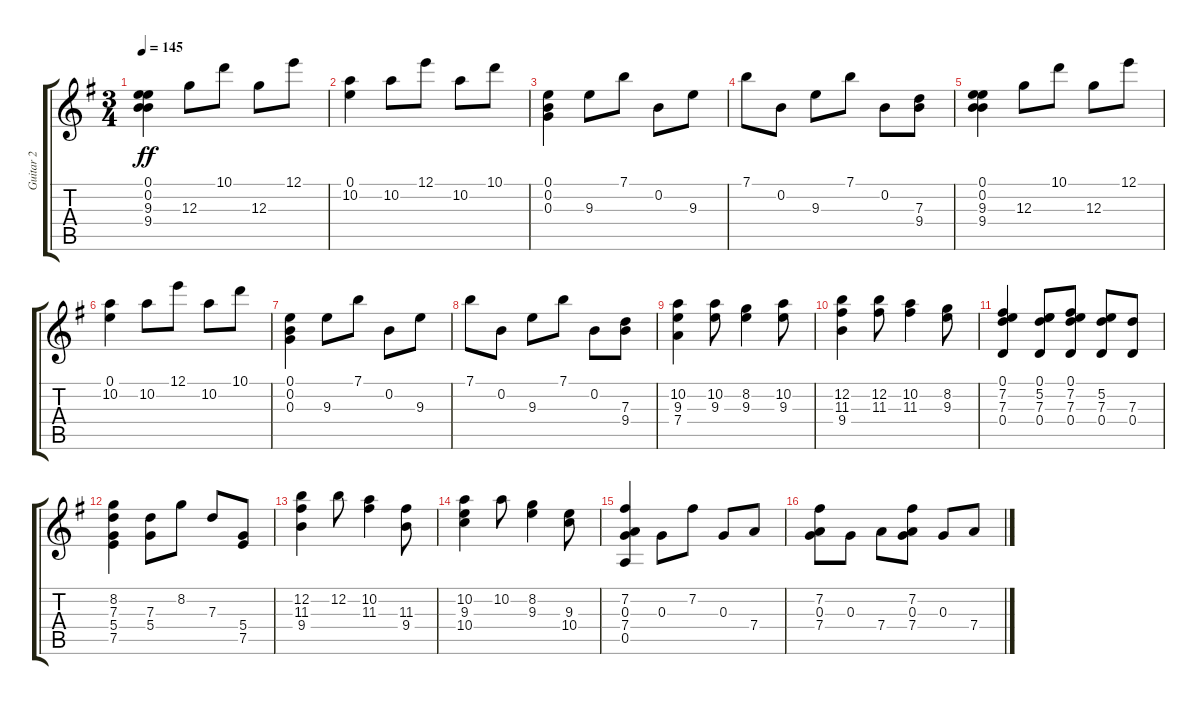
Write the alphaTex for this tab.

\track ("Guitar 2" "Guitar 2") {instrument overdrivenguitar}
\staff {score tabs}
\tuning (E4 B3 G3 D3 A2 E2) {hide}
\ts (3 4)
\tempo 145
\clef g2
\ks g
(0.1 0.2 9.3 9.4).4{dy ff} 12.3.8 10.1.8 12.3.8 12.1.8 |
(0.1 10.2).4 10.2.8 12.1.8 10.2.8 10.1.8 |
(0.1 0.2 0.3).4 9.3.8 7.1.8 0.2.8 9.3.8 |
7.1.8 0.2.8 9.3.8 7.1.8 0.2.8 (7.3 9.4).8 |
(0.1 0.2 9.3 9.4).4 12.3.8 10.1.8 12.3.8 12.1.8 |
(0.1 10.2).4 10.2.8 12.1.8 10.2.8 10.1.8 |
(0.1 0.2 0.3).4 9.3.8 7.1.8 0.2.8 9.3.8 |
7.1.8 0.2.8 9.3.8 7.1.8 0.2.8 (7.3 9.4).8 |
(10.2 9.3 7.4).4 (10.2 9.3).8 (8.2 9.3).4 (10.2 9.3).8 |
(12.2 11.3 9.4).4 (12.2 11.3).8 (10.2 11.3).4 (8.2 9.3).8 |
(0.1 7.2 7.3 0.4).4 (0.1 5.2 7.3 0.4).8 (0.1 7.2 7.3 0.4).8 (5.2 7.3 0.4).8 (7.3 0.4).8 |
(8.2 7.3 5.4 7.5).4 (7.3 5.4).8 8.2.8 7.3.8 (5.4 7.5).8 |
(12.2 11.3 9.4).4 12.2.8 (10.2 11.3).4 (11.3 9.4).8 |
(10.2 9.3 10.4).4 10.2.8{volume 0} (8.2 9.3).4 (9.3 10.4).8 |
(7.2 0.3 7.4 0.5).4 0.3.8 7.2.8 0.3.8 7.4.8 |
(7.2 0.3 7.4).8 0.3.8 7.4.8 (7.2 0.3 7.4).8 0.3.8 7.4.8
